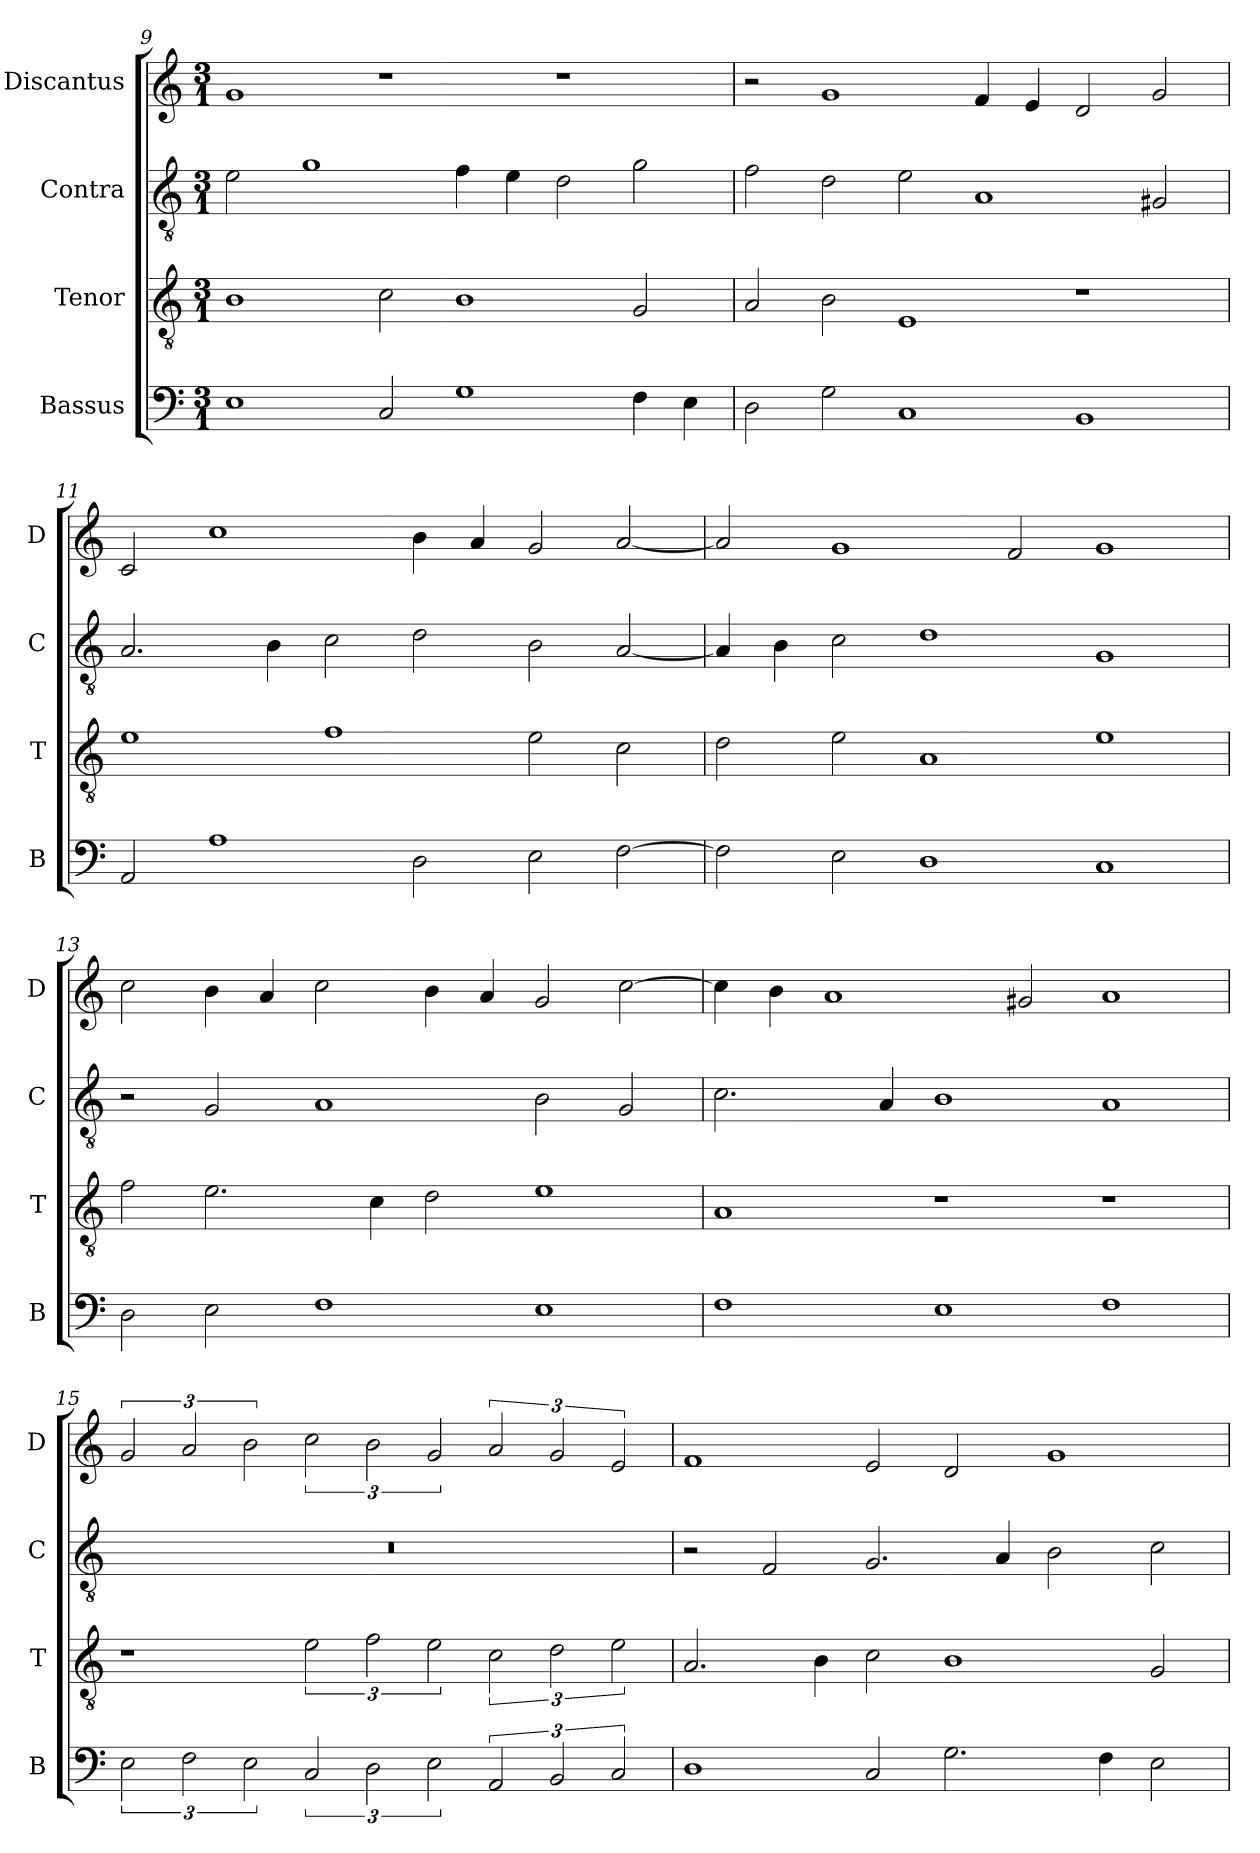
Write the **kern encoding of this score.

**kern	**kern	**kern	**kern
*part4	*part3	*part2	*part1
*staff4	*staff3	*staff2	*staff1
*I"Bassus	*I"Tenor	*I"Contra	*I"Discantus
*I'B	*I'T	*I'C	*I'D
*clefF4	*clefGv2	*clefGv2	*clefG2
*k[]	*k[]	*k[]	*k[]
*M3/1	*M3/1	*M3/1	*M3/1
=9	=9	=9	=9
1E	1B	2e\	1g
.	.	1g	.
2C/	2c\	.	1r
1G	1B	4f\	.
.	.	4e\	.
.	.	2d\	1r
4F\	2G/	2g\	.
4E\	.	.	.
=10	=10	=10	=10
2D\	2A/	2f\	2r
2G\	2B\	2d\	1g
1C	1E	2e\	.
.	.	1A	4f/
.	.	.	4e/
1BB	1r	.	2d/
.	.	2G#X/	2g/
=11	=11	=11	=11
2AA/	1e	2.A/	2c/
1A	.	.	1cc
.	.	4B\	.
.	1f	2c\	.
2D\	.	2d\	4b\
.	.	.	4a/
2E\	2e\	2B\	2g/
[2F\	2c\	[2A/	[2a/
=12	=12	=12	=12
2F\]	2d\	4A/]	2a/]
.	.	4B\	.
2E\	2e\	2c\	1g
1D	1A	1d	.
.	.	.	2f/
1C	1e	1G	1g
=13	=13	=13	=13
2D\	2f\	2r	2cc\
2E\	2.e\	2G/	4b\
.	.	.	4a/
1F	.	1A	2cc\
.	4c\	.	.
.	2d\	.	4b\
.	.	.	4a/
1E	1e	2B\	2g/
.	.	2G/	[2cc\
=14	=14	=14	=14
1F	1A	2.c\	4cc\]
.	.	.	4b\
.	.	.	1a
.	.	4A/	.
1E	1r	1B	.
.	.	.	2g#X/
1F	1r	1A	1a
=15	=15	=15	=15
3E\	1r	0.r	3g/
3F\	.	.	3a/
3E\	.	.	3b\
3C/	3e\	.	3cc\
3D\	3f\	.	3b\
3E\	3e\	.	3g/
3AA/	3c\	.	3a/
3BB/	3d\	.	3g/
3C/	3e\	.	3e/
=16	=16	=16	=16
1D	2.A/	2r	1f
.	.	2F/	.
.	4B\	.	.
2C/	2c\	2.G/	2e/
2.G\	1B	.	2d/
.	.	4A/	.
.	.	2B\	1g
4F\	.	.	.
2E\	2G/	2c\	.
=	=	=	=
*-	*-	*-	*-
